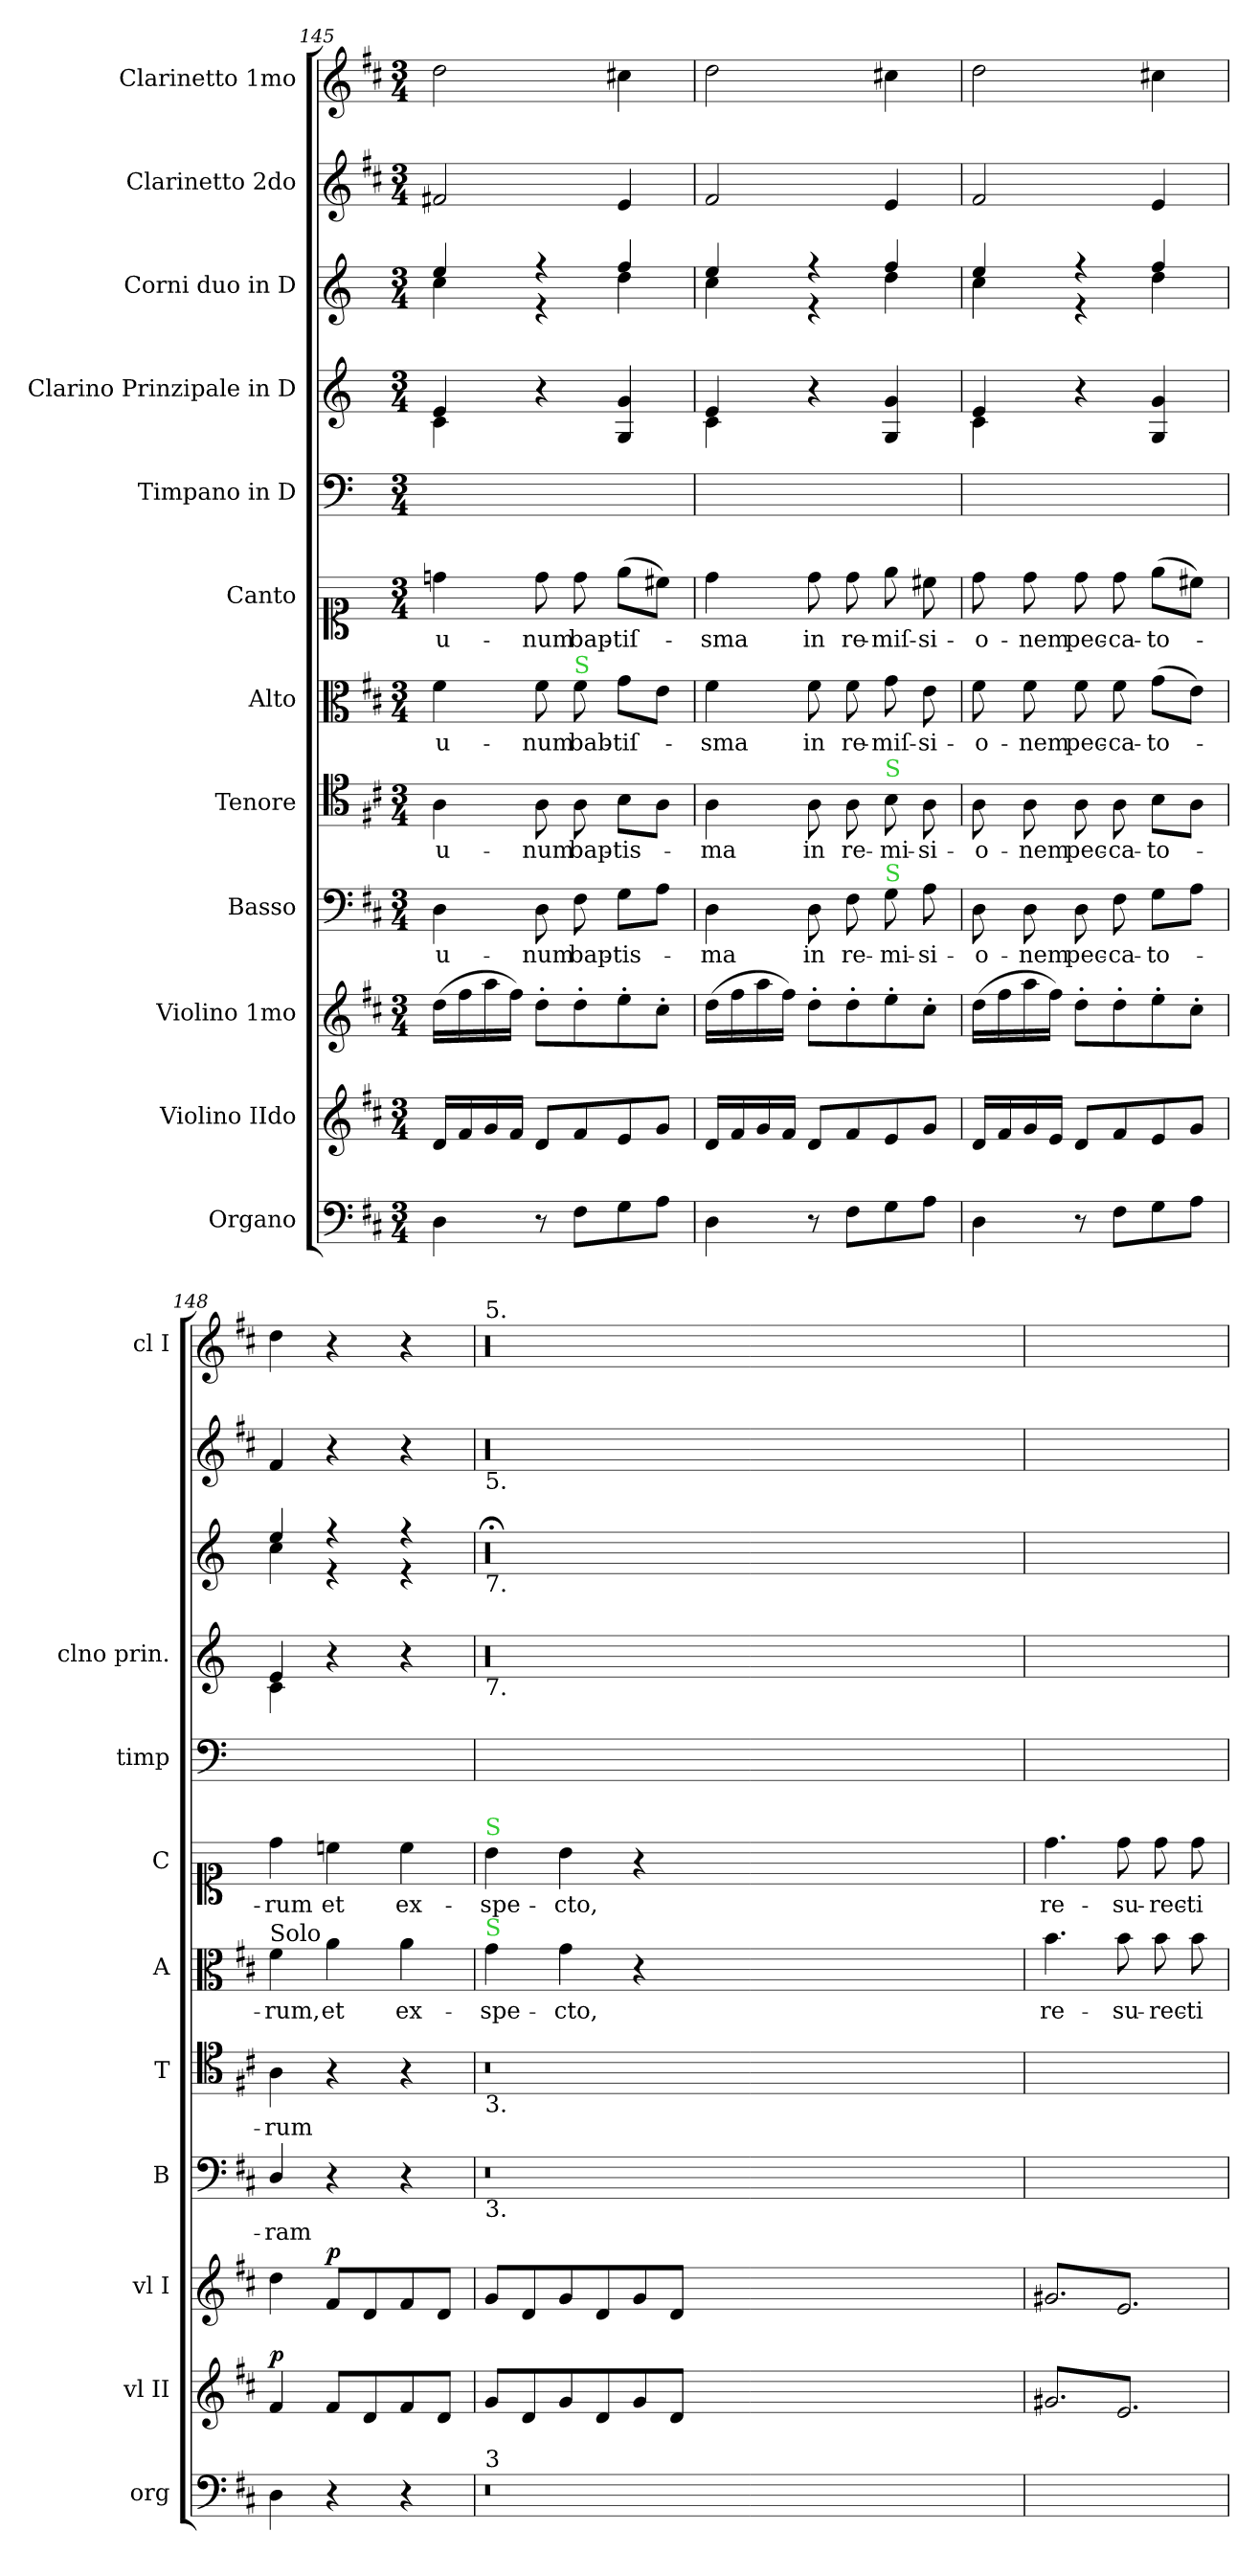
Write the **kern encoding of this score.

**kern	**kern	**dynam	**kern	**dynam	**kern	**text	**kern	**text	**kern	**text	**kern	**text	**kern	**kern	**kern	**kern	**kern
*part12	*part11	*part11	*part10	*part10	*part9	*part9	*part8	*part8	*part7	*part7	*part6	*part6	*part5	*part4	*part3	*part2	*part1
*staff12	*staff11	*staff11	*staff10	*staff10	*staff9	*staff9	*staff8	*staff8	*staff7	*staff7	*staff6	*staff6	*staff5	*staff4	*staff3	*staff2	*staff1
*I"Organo	*I"Violino IIdo	*	*I"Violino 1mo	*	*I"Basso	*	*I"Tenore	*	*I"Alto	*	*I"Canto	*	*I"Timpano in D	*I"Clarino Prinzipale in D	*I"Corni duo in D	*I"Clarinetto 2do	*I"Clarinetto 1mo
*I'org	*I'vl II	*	*I'vl I	*	*I'B	*	*I'T	*	*I'A	*	*I'C	*	*I'timp	*I'clno prin.	*	*	*I'cl I
*clefF4	*clefG2	*	*clefG2	*	*clefF4	*	*clefC4	*	*clefC3	*	*clefC1	*	*clefF4	*clefG2	*clefG2	*clefG2	*clefG2
*	*	*	*	*	*	*	*	*	*	*	*	*	*ITrd-1c-2	*ITrd-1c-2	*ITrd6c10	*	*
*k[f#c#]	*k[f#c#]	*	*k[f#c#]	*	*k[f#c#]	*	*k[f#c#]	*	*k[f#c#]	*	*	*	*k[f#c#]	*k[f#c#]	*k[f#c#]	*k[f#c#]	*k[f#c#]
*M3/4	*M3/4	*	*M3/4	*	*M3/4	*	*M3/4	*	*M3/4	*	*M3/4	*	*M3/4	*M3/4	*M3/4	*M3/4	*M3/4
=145	=145	=145	=145	=145	=145	=145	=145	=145	=145	=145	=145	=145	=145	=145	=145	=145	=145
*	*	*	*	*	*	*	*	*	*	*	*	*	*	*^	*^	*	*
4D\	16d/LL	.	(16dd\LL	.	4D\	u-	4A\	u-	4f#\	u-	4ddn\	u-	2.ryy	4f#/	4d\	4d\	4f#/	2f#X/	2dd\
.	16f#/	.	16ff#\	.	.	.	.	.	.	.	.	.	.	.	.	.	.	.	.
.	16g/	.	16aa\	.	.	.	.	.	.	.	.	.	.	.	.	.	.	.	.
.	16f#/JJ	.	16ff#\JJ)	.	.	.	.	.	.	.	.	.	.	.	.	.	.	.	.
8r	8d/L	.	8dd'\L	.	8D\	-num	8A\	-num	8f#\	-num	8dd\	-num	.	4r	4ryy	4r	4r	.	.
!	!	!	!	!	!	!	!	!	!LO:TX:a:color=limegreen:t=S	!	!	!	!	!	!	!	!	!	!
8F#\L	8f#/	.	8dd'\	.	8F#\	bap-	8A\	bap-	8f#\	bab-	8dd\	bap-	.	.	.	.	.	.	.
8G\	8e/	.	8ee'\	.	8G\L	-tis-	8B\L	-tis-	8g\L	-tiſ-	(8ee\L	-tiſ-	.	4A/ 4a/	4reyy	4e\	4g/	4e/	4cc#X\
8A\J	8g/J	.	8cc#'\J	.	8A\J	.	8A\J	.	8e\J	.	8cc#\J)	.	.	.	.	.	.	.	.
=146	=146	=146	=146	=146	=146	=146	=146	=146	=146	=146	=146	=146	=146	=146	=146	=146	=146	=146	=146
4D\	16d/LL	.	(16dd\LL	.	4D\	-ma	4A\	-ma	4f#\	-sma	4dd\	-sma	2.ryy	4f#/	4d\	4d\	4f#/	2f#/	2dd\
.	16f#/	.	16ff#\	.	.	.	.	.	.	.	.	.	.	.	.	.	.	.	.
.	16g/	.	16aa\	.	.	.	.	.	.	.	.	.	.	.	.	.	.	.	.
.	16f#/JJ	.	16ff#\JJ)	.	.	.	.	.	.	.	.	.	.	.	.	.	.	.	.
8r	8d/L	.	8dd'\L	.	8D\	in	8A\	in	8f#\	in	8dd\	in	.	4r	4ryy	4r	4r	.	.
8F#\L	8f#/	.	8dd'\	.	8F#\	re-	8A\	re-	8f#\	re-	8dd\	re-	.	.	.	.	.	.	.
!	!	!	!	!	!	!	!LO:TX:a:color=limegreen:t=S	!	!	!	!	!	!	!	!	!	!	!	!
!	!	!	!	!	!LO:TX:a:color=limegreen:t=S	!	!	!	!	!	!	!	!	!	!	!	!	!	!
8G\	8e/	.	8ee'\	.	8G\	-mi-	8B\	-mi-	8g\	-miſ-	8ee\	-miſ-	.	4A/ 4a/	4reyy	4e\	4g/	4e/	4cc#X\
8A\J	8g/J	.	8cc#'\J	.	8A\	-si-	8A\	-si-	8e\	-si-	8cc#\	-si-	.	.	.	.	.	.	.
=147	=147	=147	=147	=147	=147	=147	=147	=147	=147	=147	=147	=147	=147	=147	=147	=147	=147	=147	=147
4D\	16d/LL	.	(16dd\LL	.	8D\	-o-	8A\	-o-	8f#\	-o-	8dd\	-o-	2.ryy	4f#/	4d\	4d\	4f#/	2f#/	2dd\
.	16f#/	.	16ff#\	.	.	.	.	.	.	.	.	.	.	.	.	.	.	.	.
.	16g/	.	16aa\	.	8D\	-nem	8A\	-nem	8f#\	-nem	8dd\	-nem	.	.	.	.	.	.	.
.	16e/JJ	.	16ff#\JJ)	.	.	.	.	.	.	.	.	.	.	.	.	.	.	.	.
8r	8d/L	.	8dd'\L	.	8D\	pec-	8A\	pec-	8f#\	pec-	8dd\	pec-	.	4r	4ryy	4r	4r	.	.
8F#\L	8f#/	.	8dd'\	.	8F#\	-ca-	8A\	-ca-	8f#\	-ca-	8dd\	-ca-	.	.	.	.	.	.	.
8G\	8e/	.	8ee'\	.	8G\L	-to-	8B\L	-to-	(8g\L	-to-	(8ee\L	-to-	.	4A/ 4a/	4reyy	4e\	4g/	4e/	4cc#X\
8A\J	8g/J	.	8cc#'\J	.	8A\J	.	8A\J	.	8e\J)	.	8cc#\J)	.	.	.	.	.	.	.	.
=148	=148	=148	=148	=148	=148	=148	=148	=148	=148	=148	=148	=148	=148	=148	=148	=148	=148	=148	=148
!	!	!	!	!	!	!	!	!	!LO:TX:a:t=Solo	!	!	!	!	!	!	!	!	!	!
!	!	!LO:DY:a	!	!	!	!	!	!	!	!	!	!	!	!	!	!	!	!	!
4D\	4f#/	p	4dd\	.	4D/	-ram	4A\	-rum	4f#\	-rum,	4dd\	-rum	2.ryy	4f#/	4d\	4d\	4f#/	4f#/	4dd\
!	!	!	!	!LO:DY:a	!	!	!	!	!	!	!	!	!	!	!	!	!	!	!
4r	8f#/L	.	8f#/L	p	4r	.	4r	.	4a\	et	4ccn\	et	.	4r	4ryy	4r	4r	4r	4r
.	8d/	.	8d/	.	.	.	.	.	.	.	.	.	.	.	.	.	.	.	.
4r	8f#/	.	8f#/	.	4r	.	4r	.	4a\	ex-	4cc\	ex-	.	4r	4ryy	4r	4r	4r	4r
.	8d/J	.	8d/J	.	.	.	.	.	.	.	.	.	.	.	.	.	.	.	.
*	*	*	*	*	*	*	*	*	*	*	*	*	*	*v	*v	*	*	*	*
*	*	*	*	*	*	*	*	*	*	*	*	*	*	*	*v	*v	*	*
=149	=149	=149	=149	=149	=149	=149	=149	=149	=149	=149	=149	=149	=149	=149	=149	=149	=149
!	!	!	!	!	!	!	!	!	!	!	!	!	!	!	!	!	!LO:TX:a:t=5.
!	!	!	!	!	!	!	!	!	!	!	!	!	!	!	!	!LO:TX:b:t=5.	!
!	!	!	!	!	!	!	!	!	!	!	!	!	!	!	!LO:TX:b:t=7.	!	!
!	!	!	!	!	!	!	!	!	!	!	!	!	!	!LO:TX:b:t=7.	!	!	!
!	!	!	!	!	!	!	!	!	!	!	!LO:TX:a:color=limegreen:t=S	!	!	!	!	!	!
!	!	!	!	!	!	!	!	!	!LO:TX:a:color=limegreen:t=S	!	!	!	!	!	!	!	!
!	!	!	!	!	!	!	!LO:TX:b:t=3.	!	!	!	!	!	!	!	!	!	!
!	!	!	!	!	!LO:TX:b:t=3.	!	!	!	!	!	!	!	!	!	!	!	!
!LO:TX:a:t=3	!	!	!	!	!	!	!	!	!	!	!	!	!	!	!	!	!
!LO:N:vis=0	!	!	!	!	!LO:N:vis=0	!	!LO:N:vis=0	!	!	!	!	!	!	!LO:N:vis=00	!LO:N:vis=00	!LO:N:vis=00	!LO:N:vis=00
1.r	8g/L	.	8g/L	.	1.r	.	1.r	.	4g\	-spe-	4b\	-spe-	2.ryy	0.r	0.r;<	0.r	0.r
.	8d/	.	8d/	.	.	.	.	.	.	.	.	.	.	.	.	.	.
.	8g/	.	8g/	.	.	.	.	.	4g\	-cto,	4b\	-cto,	.	.	.	.	.
.	8d/	.	8d/	.	.	.	.	.	.	.	.	.	.	.	.	.	.
.	8g/	.	8g/	.	.	.	.	.	4r	.	4r	.	.	.	.	.	.
.	8d/J	.	8d/J	.	.	.	.	.	.	.	.	.	.	.	.	.	.
.	0ryy	.	0ryy	.	.	.	.	.	0ryy	.	0ryy	.	0ryy	.	.	.	.
1.ryy	.	.	.	.	1.ryy	.	1.ryy	.	.	.	.	.	.	.	.	.	.
.	4ryy	.	4ryy	.	.	.	.	.	4ryy	.	4ryy	.	4ryy	.	.	.	.
=150	=150	=150	=150	=150	=150	=150	=150	=150	=150	=150	=150	=150	=150	=150	=150	=150	=150
*	*tremolo	*	*	*	*	*	*	*	*	*	*	*	*	*	*	*	*
*	*	*	*tremolo	*	*	*	*	*	*	*	*	*	*	*	*	*	*
2.ryy	8g#X/L	.	8g#X/L	.	2.ryy	.	2.ryy	.	4.b\	re-	4.dd\	re-	2.ryy	2.ryy	2.ryy	2.ryy	2.ryy
.	8e/	.	8e/	.	.	.	.	.	.	.	.	.	.	.	.	.	.
.	8g#X/	.	8g#X/	.	.	.	.	.	.	.	.	.	.	.	.	.	.
.	8e/	.	8e/	.	.	.	.	.	8b\	-su-	8dd\	-su-	.	.	.	.	.
.	8g#X/	.	8g#X/	.	.	.	.	.	8b\	-rec-	8dd\	-rec-	.	.	.	.	.
.	8e/J	.	8e/J	.	.	.	.	.	8b\	-ti-	8dd\	-ti-	.	.	.	.	.
*	*	*	*Xtremolo	*	*	*	*	*	*	*	*	*	*	*	*	*	*
*	*Xtremolo	*	*	*	*	*	*	*	*	*	*	*	*	*	*	*	*
.	.	.	.	.	.	.	.	.	.	.	.	.	.	.	.	.	.
.	.	.	.	.	.	.	.	.	.	.	.	.	.	.	.	.	.
.	.	.	.	.	.	.	.	.	.	.	.	.	.	.	.	.	.
=	=	=	=	=	=	=	=	=	=	=	=	=	=	=	=	=	=
*-	*-	*-	*-	*-	*-	*-	*-	*-	*-	*-	*-	*-	*-	*-	*-	*-	*-
